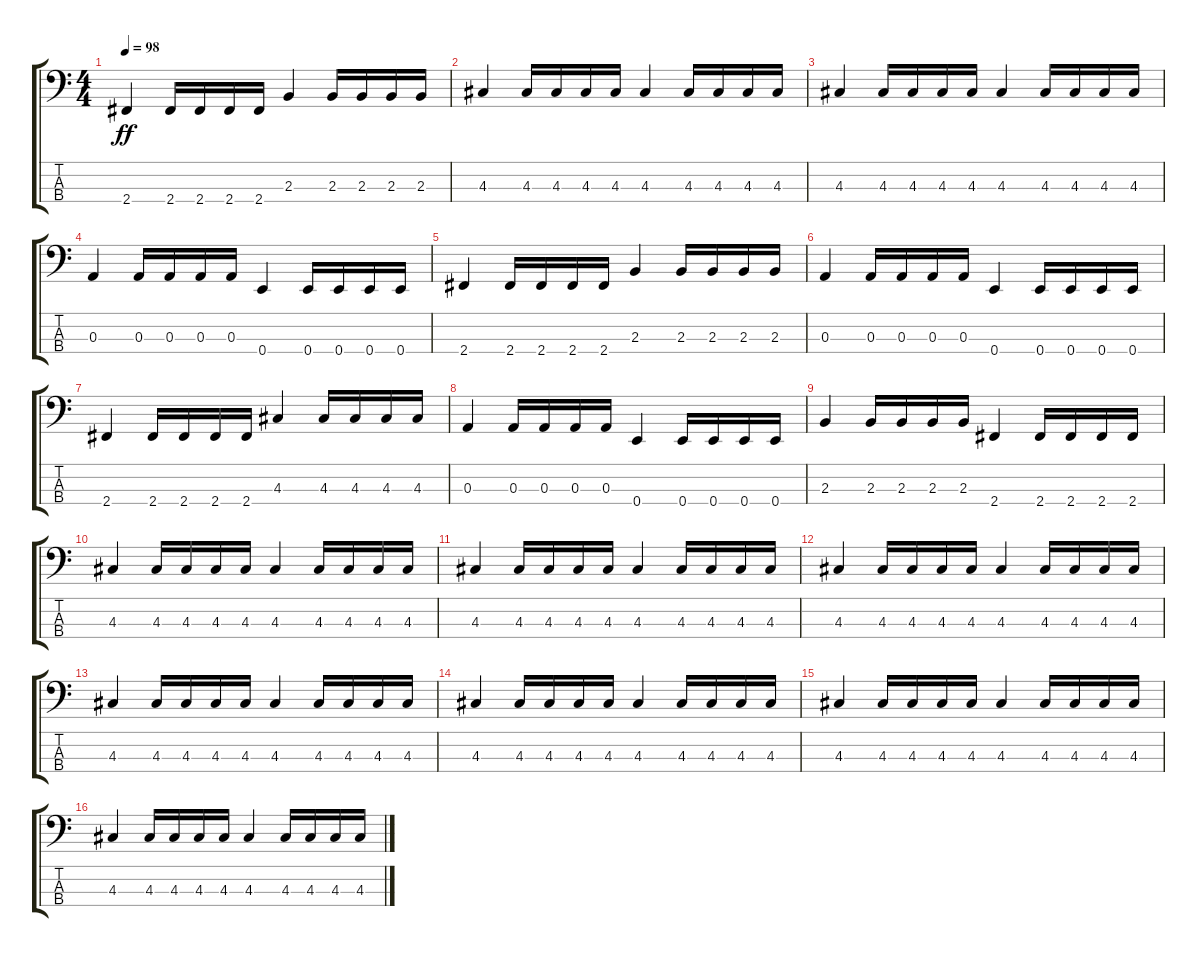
\track "" {instrument electricbassfinger}
\staff {score tabs}
\tuning (G2 D2 A1 E1) {hide}
\ts (4 4)
\tempo 98
\clef f4
\ks c
2.4.4{dy ff} 2.4.16 2.4.16 2.4.16 2.4.16 2.3.4 2.3.16 2.3.16 2.3.16 2.3.16 |
4.3.4 4.3.16 4.3.16 4.3.16 4.3.16 4.3.4 4.3.16 4.3.16 4.3.16 4.3.16 |
4.3.4 4.3.16 4.3.16 4.3.16 4.3.16 4.3.4 4.3.16 4.3.16 4.3.16 4.3.16 |
0.3.4 0.3.16 0.3.16 0.3.16 0.3.16 0.4.4 0.4.16 0.4.16 0.4.16 0.4.16 |
2.4.4 2.4.16 2.4.16 2.4.16 2.4.16 2.3.4 2.3.16 2.3.16 2.3.16 2.3.16 |
0.3.4 0.3.16 0.3.16 0.3.16 0.3.16 0.4.4 0.4.16 0.4.16 0.4.16 0.4.16 |
2.4.4 2.4.16 2.4.16 2.4.16 2.4.16 4.3.4 4.3.16 4.3.16 4.3.16 4.3.16 |
0.3.4 0.3.16 0.3.16 0.3.16 0.3.16 0.4.4 0.4.16 0.4.16 0.4.16 0.4.16 |
2.3.4 2.3.16 2.3.16 2.3.16 2.3.16 2.4.4 2.4.16 2.4.16 2.4.16 2.4.16 |
4.3.4 4.3.16 4.3.16 4.3.16 4.3.16 4.3.4 4.3.16 4.3.16 4.3.16 4.3.16 |
4.3.4 4.3.16 4.3.16 4.3.16 4.3.16 4.3.4 4.3.16 4.3.16 4.3.16 4.3.16 |
4.3.4 4.3.16 4.3.16 4.3.16 4.3.16 4.3.4 4.3.16 4.3.16 4.3.16 4.3.16 |
4.3.4 4.3.16 4.3.16 4.3.16 4.3.16 4.3.4 4.3.16 4.3.16 4.3.16 4.3.16 |
4.3.4 4.3.16 4.3.16 4.3.16 4.3.16 4.3.4 4.3.16 4.3.16 4.3.16 4.3.16 |
4.3.4 4.3.16 4.3.16 4.3.16 4.3.16 4.3.4 4.3.16 4.3.16 4.3.16 4.3.16 |
4.3.4 4.3.16 4.3.16 4.3.16 4.3.16 4.3.4 4.3.16 4.3.16 4.3.16 4.3.16
